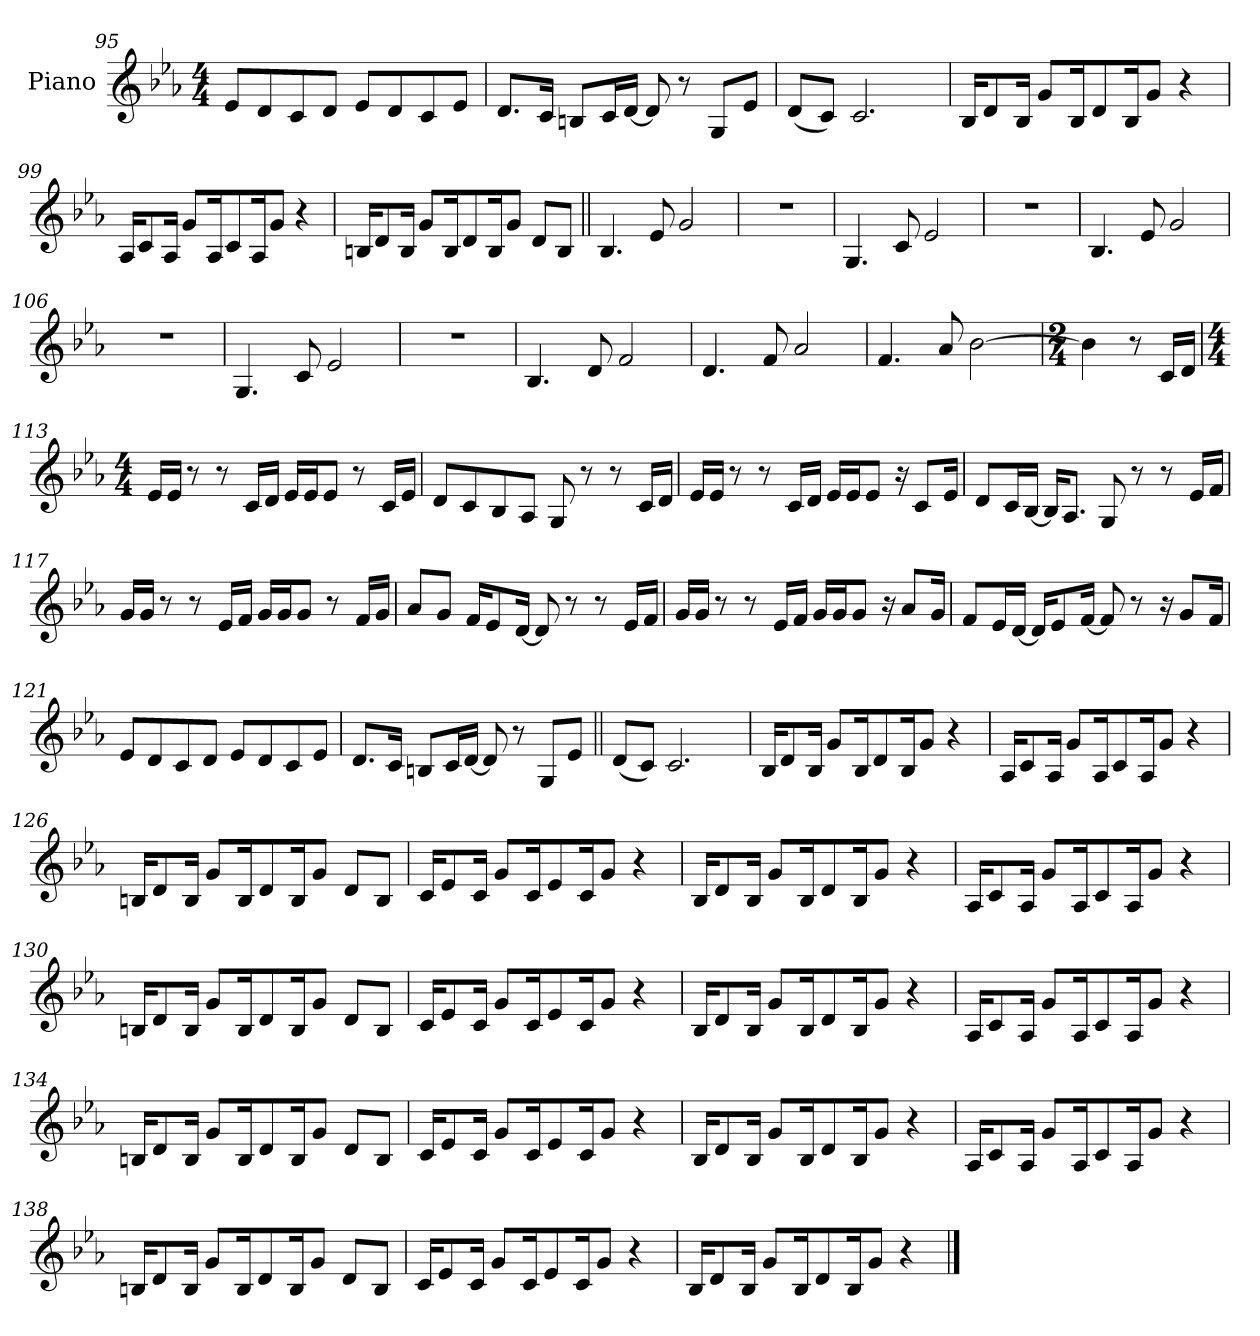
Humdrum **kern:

**kern
*part1
*staff1
*I"Piano
*I'Pno.
*clefG2
*k[b-e-a-]
*M4/4
=95
8e-L
8d
8c
8dJ
8e-L
8d
8c
8e-J
=96
8.dL
16cJk
8BnL
16cL
[16dJJ
8d]
8r
8GL
8e-J
=97
(8dL
8cJ)
2.c
=98
16B-!KL
8d!
16B-!Jk
8g!L
16B-!K
8d!
16B-!K
8g!J
4r
=99
16A-!KL
8c!
16A-!Jk
8g!L
16A-!K
8c!
16A-!K
8g!J
4r
=100
16Bn!KL
8d!
16B!Jk
8g!L
16B!K
8d!
16B!K
8g!J
8d!L
8B!J
=101||
4.B-
8e-
2g
=102
1r
=103
4.G
8c
2e-
=104
1r
=105
4.B-
8e-
2g
=106
1r
=107
4.G
8c
2e-
=108
1r
=109
4.B-
8d
2f
=110
4.d
8f
2a-
=111
4.f
8a-
[2b-
=112
*M2/4
4b-]
8r
16cLL
16dJJ
=113
*M4/4
16e-LL
16e-JJ
8r
8r
16cLL
16dJJ
16e-LL
16e-J
8e-J
8r
16cLL
16e-JJ
=114
8dL
8c
8B-
8A-J
8G
8r
8r
16cLL
16dJJ
=115
16e-LL
16e-JJ
8r
8r
16cLL
16dJJ
16e-LL
16e-J
8e-J
16r
8cL
16e-Jk
=116
8dL
16cL
[16B-JJ
16B-KL]
8.A-J
8G
8r
8r
16e-LL
16fJJ
=117
16gLL
16gJJ
8r
8r
16e-LL
16fJJ
16gLL
16gJ
8gJ
8r
16fLL
16gJJ
=118
8a-L
8gJ
16fKL
8e-
[16dJk
8d]
8r
8r
16e-LL
16fJJ
=119
16gLL
16gJJ
8r
8r
16e-LL
16fJJ
16gLL
16gJ
8gJ
16r
8a-L
16gJk
=120
8fL
16e-L
[16dJJ
16dKL]
8e-
[16fJk
8f]
8r
16r
8gL
16fJk
=121
8e-L
8d
8c
8dJ
8e-L
8d
8c
8e-J
=122
8.dL
16cJk
8BnL
16cL
[16dJJ
8d]
8r
8GL
8e-J
=123||
(8dL
8cJ)
2.c
=124
16B-!KL
8d!
16B-!Jk
8g!L
16B-!K
8d!
16B-!K
8g!J
4r
=125
16A-!KL
8c!
16A-!Jk
8g!L
16A-!K
8c!
16A-!K
8g!J
4r
=126
16Bn!KL
8d!
16B!Jk
8g!L
16B!K
8d!
16B!K
8g!J
8d!L
8B!J
=127
16c!KL
8e-!
16c!Jk
8g!L
16c!K
8e-!
16c!K
8g!J
4r
=128
16B-!KL
8d!
16B-!Jk
8g!L
16B-!K
8d!
16B-!K
8g!J
4r
=129
16A-!KL
8c!
16A-!Jk
8g!L
16A-!K
8c!
16A-!K
8g!J
4r
=130
16Bn!KL
8d!
16B!Jk
8g!L
16B!K
8d!
16B!K
8g!J
8d!L
8B!J
=131
16c!KL
8e-!
16c!Jk
8g!L
16c!K
8e-!
16c!K
8g!J
4r
=132
16B-!KL
8d!
16B-!Jk
8g!L
16B-!K
8d!
16B-!K
8g!J
4r
=133
16A-!KL
8c!
16A-!Jk
8g!L
16A-!K
8c!
16A-!K
8g!J
4r
=134
16Bn!KL
8d!
16B!Jk
8g!L
16B!K
8d!
16B!K
8g!J
8d!L
8B!J
=135
16c!KL
8e-!
16c!Jk
8g!L
16c!K
8e-!
16c!K
8g!J
4r
=136
16B-!KL
8d!
16B-!Jk
8g!L
16B-!K
8d!
16B-!K
8g!J
4r
=137
16A-!KL
8c!
16A-!Jk
8g!L
16A-!K
8c!
16A-!K
8g!J
4r
=138
16Bn!KL
8d!
16B!Jk
8g!L
16B!K
8d!
16B!K
8g!J
8d!L
8B!J
=139
16c!KL
8e-!
16c!Jk
8g!L
16c!K
8e-!
16c!K
8g!J
4r
=140
16B-!KL
8d!
16B-!Jk
8g!L
16B-!K
8d!
16B-!K
8g!J
4r
==
*-
